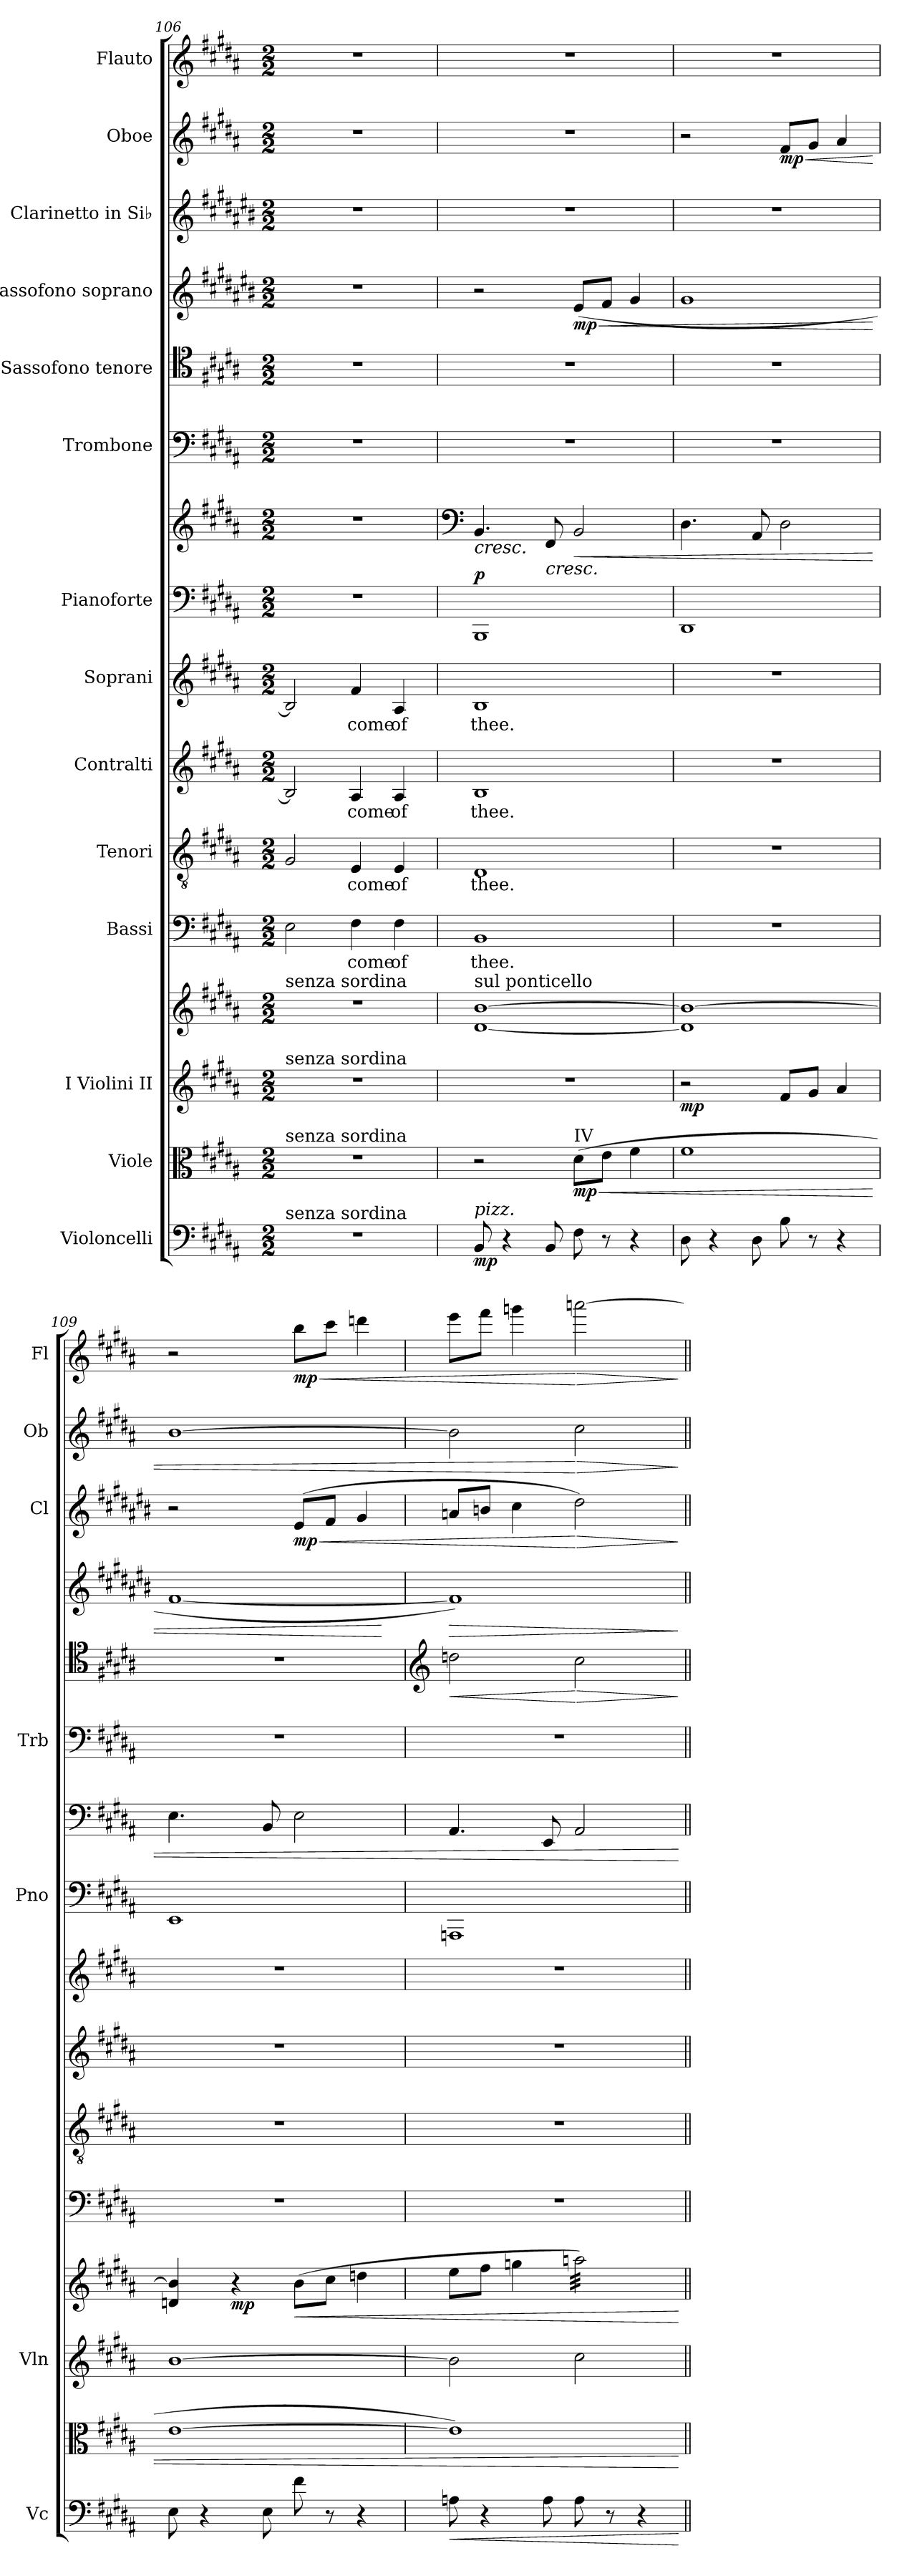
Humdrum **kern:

**kern	**dynam	**kern	**dynam	**kern	**kern	**dynam	**kern	**text	**kern	**text	**kern	**text	**kern	**text	**kern	**kern	**dynam	**kern	**kern	**dynam	**kern	**dynam	**kern	**dynam	**kern	**dynam	**kern	**dynam
*part14	*part14	*part13	*part13	*part12	*part12	*part12	*part11	*part11	*part10	*part10	*part9	*part9	*part8	*part8	*part7	*part7	*part7	*part6	*part5	*part5	*part4	*part4	*part3	*part3	*part2	*part2	*part1	*part1
*staff16	*staff16	*staff15	*staff15	*staff14	*staff13	*staff13/14	*staff12	*staff12	*staff11	*staff11	*staff10	*staff10	*staff9	*staff9	*staff8	*staff7	*staff7/8	*staff6	*staff5	*staff5	*staff4	*staff4	*staff3	*staff3	*staff2	*staff2	*staff1	*staff1
*I"Violoncelli	*	*I"Viole	*	*I"I  Violini  II	*	*	*I"Bassi	*	*I"Tenori	*	*I"Contralti	*	*I"Soprani	*	*I"Pianoforte	*	*	*I"Trombone	*I"Sassofono tenore	*	*I"Sassofono soprano	*	*I"Clarinetto in Si♭	*	*I"Oboe	*	*I"Flauto	*
*I'Vc	*	*	*	*I'Vln	*	*	*	*	*	*	*	*	*	*	*I'Pno	*	*	*I'Trb	*	*	*	*	*I'Cl	*	*I'Ob	*	*I'Fl	*
*clefF4	*	*clefC3	*	*clefG2	*clefG2	*	*clefF4	*	*clefGv2	*	*clefG2	*	*clefG2	*	*clefF4	*clefG2	*	*clefF4	*clefC4	*	*clefG2	*	*clefG2	*	*clefG2	*	*clefG2	*
*	*	*	*	*	*	*	*	*	*	*	*	*	*	*	*	*	*	*	*ITrd8c14	*	*ITrd1c2	*	*ITrd1c2	*	*	*	*	*
*k[f#c#g#d#a#]	*	*k[f#c#g#d#a#]	*	*k[f#c#g#d#a#]	*k[f#c#g#d#a#]	*	*k[f#c#g#d#a#]	*	*k[f#c#g#d#a#]	*	*k[f#c#g#d#a#]	*	*k[f#c#g#d#a#]	*	*k[f#c#g#d#a#]	*k[f#c#g#d#a#]	*	*k[f#c#g#d#a#]	*k[f#c#g#d#a#]	*	*k[f#c#g#d#a#]	*	*k[f#c#g#d#a#]	*	*k[f#c#g#d#a#]	*	*k[f#c#g#d#a#]	*
*M2/2	*	*M2/2	*	*M2/2	*M2/2	*	*M2/2	*	*M2/2	*	*M2/2	*	*M2/2	*	*M2/2	*M2/2	*	*M2/2	*M2/2	*	*M2/2	*	*M2/2	*	*M2/2	*	*M2/2	*
=106	=106	=106	=106	=106	=106	=106	=106	=106	=106	=106	=106	=106	=106	=106	=106	=106	=106	=106	=106	=106	=106	=106	=106	=106	=106	=106	=106	=106
!	!	!	!	!	!LO:TX:a:t=senza sordina	!	!	!	!	!	!	!	!	!	!	!	!	!	!	!	!	!	!	!	!	!	!	!
!	!	!	!	!LO:TX:a:t=senza sordina	!	!	!	!	!	!	!	!	!	!	!	!	!	!	!	!	!	!	!	!	!	!	!	!
!	!	!LO:TX:a:t=senza sordina	!	!	!	!	!	!	!	!	!	!	!	!	!	!	!	!	!	!	!	!	!	!	!	!	!	!
!LO:TX:a:t=senza sordina	!	!	!	!	!	!	!	!	!	!	!	!	!	!	!	!	!	!	!	!	!	!	!	!	!	!	!	!
1r	.	1r	.	1r	1r	.	2E\	.	2G#/	.	2B/]	.	2B/]	.	1r	1r	.	1r	1r	.	1r	.	1r	.	1r	.	1r	.
.	.	.	.	.	.	.	4F#\	come	4E/	come	4A#/	come	4f#/	come	.	.	.	.	.	.	.	.	.	.	.	.	.	.
.	.	.	.	.	.	.	4F#\	of	4E/	of	4A#/	of	4A#/	of	.	.	.	.	.	.	.	.	.	.	.	.	.	.
=107	=107	=107	=107	=107	=107	=107	=107	=107	=107	=107	=107	=107	=107	=107	=107	=107	=107	=107	=107	=107	=107	=107	=107	=107	=107	=107	=107	=107
*	*	*	*	*	*	*	*	*	*	*	*	*	*	*	*	*clefF4	*	*	*	*	*	*	*	*	*	*	*	*
!	!	!	!	!	!LO:TX:a:t=sul ponticello	!	!	!	!	!	!	!	!	!	!	!	!	!	!	!	!	!	!	!	!	!	!	!
!LO:TX:a:i:t=pizz.	!	!	!	!	!	!	!	!	!	!	!	!	!	!	!	!	!	!	!	!	!	!	!	!	!	!	!	!
!	!LO:DY:b	!	!	!	!	!LO:DY:b	!	!	!	!	!	!	!	!	!	!	!LO:HP:b	!	!	!	!	!	!	!	!	!	!	!
!	!	!	!	!	!	!	!	!	!	!	!	!	!	!	!	!	!LO:DY:n=1:a=2	!	!	!	!	!	!	!	!	!	!	!
8BB/	mp	2r	.	1r	[1d# [1b	other-dynamics	1BB	thee.	1D#	thee.	1B	thee.	1B	thee.	1BBB	4.BB/	< p	1r	1r	.	2r	.	1r	.	1r	.	1r	.
4r	.	.	.	.	.	.	.	.	.	.	.	.	.	.	.	.	.	.	.	.	.	.	.	.	.	.	.	.
!	!	!	!	!	!	!	!	!	!	!	!	!	!	!	!	!	!LO:HP:b	!	!	!	!	!	!	!	!	!	!	!
8BB/	.	.	.	.	.	.	.	.	.	.	.	.	.	.	.	8FF#/	<	.	.	.	.	.	.	.	.	.	.	.
!	!	!LO:TX:a:t=IV	!	!	!	!	!	!	!	!	!	!	!	!	!	!	!	!	!	!	!	!	!	!	!	!	!	!
!	!	!	!LO:HP:b	!	!	!	!	!	!	!	!	!	!	!	!	!	!LO:HP:b	!	!	!	!	!LO:HP:b	!	!	!	!	!	!
!	!	!	!LO:DY:n=1:b	!	!	!	!	!	!	!	!	!	!	!	!	!	!	!	!	!	!	!LO:DY:n=1:b	!	!	!	!	!	!
8F#\	.	(8d#\L	< mp	.	.	.	.	.	.	.	.	.	.	.	.	2BB/	<	.	.	.	(8d#/L	< mp	.	.	.	.	.	.
8r	.	8e\J	.	.	.	.	.	.	.	.	.	.	.	.	.	.	.	.	.	.	8e/J	.	.	.	.	.	.	.
4r	.	4f#\	.	.	.	.	.	.	.	.	.	.	.	.	.	.	.	.	.	.	4f#/	.	.	.	.	.	.	.
!!LO:PB:g=z
=108	=108	=108	=108	=108	=108	=108	=108	=108	=108	=108	=108	=108	=108	=108	=108	=108	=108	=108	=108	=108	=108	=108	=108	=108	=108	=108	=108	=108
!	!	!	!	!	!	!LO:DY:b=2	!	!	!	!	!	!	!	!	!	!	!	!	!	!	!	!	!	!	!	!	!	!
8D#\	.	1f#	.	2r	1d#] 1b_	mp	1r	.	1r	.	1r	.	1r	.	1DD#	4.D#\	.	1r	1r	.	1f#	.	1r	.	2r	.	1r	.
4r	.	.	.	.	.	.	.	.	.	.	.	.	.	.	.	.	.	.	.	.	.	.	.	.	.	.	.	.
8D#\	.	.	.	.	.	.	.	.	.	.	.	.	.	.	.	8AA#/	.	.	.	.	.	.	.	.	.	.	.	.
!	!	!	!	!	!	!	!	!	!	!	!	!	!	!	!	!	!	!	!	!	!	!	!	!	!	!LO:HP:b	!	!
!	!	!	!	!	!	!	!	!	!	!	!	!	!	!	!	!	!	!	!	!	!	!	!	!	!	!LO:DY:n=1:b	!	!
8B\	.	.	.	8f#/L	.	.	.	.	.	.	.	.	.	.	.	2D#\	.	.	.	.	.	.	.	.	8f#/L	< mp	.	.
8r	.	.	.	8g#/J	.	.	.	.	.	.	.	.	.	.	.	.	.	.	.	.	.	.	.	.	8g#/J	.	.	.
4r	.	.	.	4a#/	.	.	.	.	.	.	.	.	.	.	.	.	.	.	.	.	.	.	.	.	4a#/	.	.	.
=109	=109	=109	=109	=109	=109	=109	=109	=109	=109	=109	=109	=109	=109	=109	=109	=109	=109	=109	=109	=109	=109	=109	=109	=109	=109	=109	=109	=109
8E\	.	[1e	.	[1b	4dn/ 4b/]	.	1r	.	1r	.	1r	.	1r	.	1EE	4.E\	.	1r	1r	.	[1e	.	2r	.	[1b	.	2r	.
4r	.	.	.	.	.	.	.	.	.	.	.	.	.	.	.	.	.	.	.	.	.	.	.	.	.	.	.	.
!	!	!	!	!	!	!LO:DY:b	!	!	!	!	!	!	!	!	!	!	!	!	!	!	!	!	!	!	!	!	!	!
.	.	.	.	.	4r	mp	.	.	.	.	.	.	.	.	.	.	.	.	.	.	.	.	.	.	.	.	.	.
8E\	.	.	.	.	.	.	.	.	.	.	.	.	.	.	.	8BB/	.	.	.	.	.	.	.	.	.	.	.	.
!	!	!	!	!	!	!LO:HP:b	!	!	!	!	!	!	!	!	!	!	!	!	!	!	!	!	!	!LO:HP:b	!	!	!	!LO:HP:b
!	!	!	!	!	!	!	!	!	!	!	!	!	!	!	!	!	!	!	!	!	!	!	!	!LO:DY:n=1:b	!	!	!	!LO:DY:n=1:b
8f#\	.	.	.	.	(8b\L	<	.	.	.	.	.	.	.	.	.	2E\	.	.	.	.	.	.	(8d#/L	< mp	.	.	8bb\L	< mp
8r	.	.	.	.	8cc#\J	.	.	.	.	.	.	.	.	.	.	.	.	.	.	.	.	.	8e/J	.	.	.	8ccc#\J	.
4r	.	.	.	.	4ddn\	.	.	.	.	.	.	.	.	.	.	.	.	.	.	.	.	.	4f#/	.	.	.	4dddn\	.
.	.	.	.	.	.	.	.	.	.	.	.	.	.	.	.	.	.	.	.	.	.	[	.	.	.	.	.	.
=110	=110	=110	=110	=110	=110	=110	=110	=110	=110	=110	=110	=110	=110	=110	=110	=110	=110	=110	=110	=110	=110	=110	=110	=110	=110	=110	=110	=110
*	*	*	*	*	*	*	*	*	*	*	*	*	*	*	*	*	*	*	*clefG2	*	*	*	*	*	*	*	*	*
!	!LO:HP:b	!	!	!	!	!	!	!	!	!	!	!	!	!	!	!	!	!	!	!LO:HP:b	!	!LO:HP:b	!	!	!	!	!	!
!	!	!	!	!	!	!	!	!	!	!	!	!	!	!	!	!	!	!	!	!LO:DY:n=1:b	!	!	!	!	!	!	!	!
8An\	<	1e])	.	2b\]	8ee\L	.	1r	.	1r	.	1r	.	1r	.	1AAAn	4.AA#/	.	1r	2dn\	< other-dynamics	1e])	>	8gn/L	.	2b\]	.	8eee\L	.
4r	.	.	.	.	8ff#\J	.	.	.	.	.	.	.	.	.	.	.	.	.	.	.	.	.	8an/J	.	.	.	8fff#\J	.
.	.	.	.	.	4ggn\	.	.	.	.	.	.	.	.	.	.	.	.	.	.	.	.	.	4b\	.	.	.	4gggn\	.
8A\	.	.	.	.	.	.	.	.	.	.	.	.	.	.	.	8EE/	.	.	.	.	.	.	.	.	.	.	.	.
!	!	!	!	!	!	!	!	!	!	!	!	!	!	!	!	!	!	!	!	!LO:HP:n=1:b	!	!	!	!LO:HP:n=1:b	!	!LO:HP:n=1:b	!	!LO:HP:n=1:b
*	*	*	*	*	*tremolo	*	*	*	*	*	*	*	*	*	*	*	*	*	*	*	*	*	*	*	*	*	*	*
8A\	.	.	.	2cc#\	32aan\)LLL	.	.	.	.	.	.	.	.	.	.	2AA#/	.	.	2c#\	[ >	.	.	2cc#\)	[ >	2cc#\	[ >	[2aaan\	[ >
.	.	.	.	.	32aan\)	.	.	.	.	.	.	.	.	.	.	.	.	.	.	.	.	.	.	.	.	.	.	.
.	.	.	.	.	32aan\)	.	.	.	.	.	.	.	.	.	.	.	.	.	.	.	.	.	.	.	.	.	.	.
.	.	.	.	.	32aan\)	.	.	.	.	.	.	.	.	.	.	.	.	.	.	.	.	.	.	.	.	.	.	.
8r	.	.	.	.	32aan\)	.	.	.	.	.	.	.	.	.	.	.	.	.	.	.	.	.	.	.	.	.	.	.
.	.	.	.	.	32aan\)	.	.	.	.	.	.	.	.	.	.	.	.	.	.	.	.	.	.	.	.	.	.	.
.	.	.	.	.	32aan\)	.	.	.	.	.	.	.	.	.	.	.	.	.	.	.	.	.	.	.	.	.	.	.
.	.	.	.	.	32aan\)	.	.	.	.	.	.	.	.	.	.	.	.	.	.	.	.	.	.	.	.	.	.	.
4r	.	.	.	.	32aan\)	.	.	.	.	.	.	.	.	.	.	.	.	.	.	.	.	.	.	.	.	.	.	.
.	.	.	.	.	32aan\)	.	.	.	.	.	.	.	.	.	.	.	.	.	.	.	.	.	.	.	.	.	.	.
.	.	.	.	.	32aan\)	.	.	.	.	.	.	.	.	.	.	.	.	.	.	.	.	.	.	.	.	.	.	.
.	.	.	.	.	32aan\)	.	.	.	.	.	.	.	.	.	.	.	.	.	.	.	.	.	.	.	.	.	.	.
.	.	.	.	.	32aan\)	.	.	.	.	.	.	.	.	.	.	.	.	.	.	.	.	.	.	.	.	.	.	.
.	.	.	.	.	32aan\)	.	.	.	.	.	.	.	.	.	.	.	.	.	.	.	.	.	.	.	.	.	.	.
.	.	.	.	.	32aan\)	.	.	.	.	.	.	.	.	.	.	.	.	.	.	.	.	.	.	.	.	.	.	.
.	.	.	.	.	32aan\)JJJ	.	.	.	.	.	.	.	.	.	.	.	.	.	.	.	.	.	.	.	.	.	.	.
*	*	*	*	*	*Xtremolo	*	*	*	*	*	*	*	*	*	*	*	*	*	*	*	*	*	*	*	*	*	*	*
.	[	.	[	.	.	[	.	.	.	.	.	.	.	.	.	.	[ [ [	.	.	]	.	]	.	]	.	]	.	]
=||	=||	=||	=||	=||	=||	=||	=||	=||	=||	=||	=||	=||	=||	=||	=||	=||	=||	=||	=||	=||	=||	=||	=||	=||	=||	=||	=||	=||
*-	*-	*-	*-	*-	*-	*-	*-	*-	*-	*-	*-	*-	*-	*-	*-	*-	*-	*-	*-	*-	*-	*-	*-	*-	*-	*-	*-	*-
